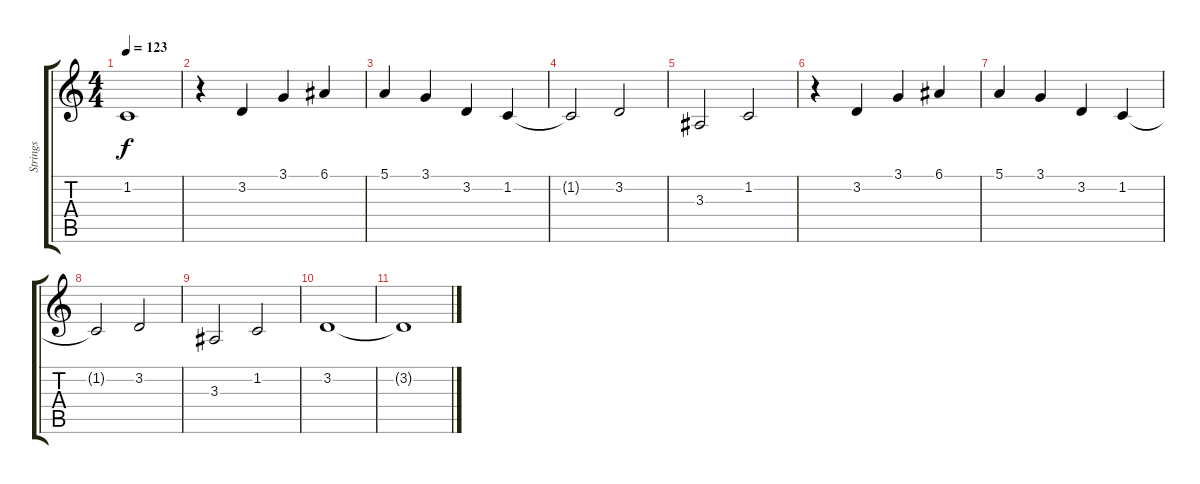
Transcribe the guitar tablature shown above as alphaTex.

\track ("Strings" "Strings") {instrument stringensemble1}
\staff {score tabs}
\tuning (E4 B3 G3 D3 A2 E2) {hide}
\ts (4 4)
\tempo 123
\clef g2
\ks c
1.2.1{dy f} |
r.4 3.2.4 3.1.4 6.1.4 |
5.1.4 3.1.4 3.2.4 1.2.4 |
1.2{t}.2 3.2.2 |
3.3.2 1.2.2 |
r.4 3.2.4 3.1.4 6.1.4 |
5.1.4 3.1.4 3.2.4 1.2.4 |
1.2{t}.2 3.2.2 |
3.3.2 1.2.2 |
3.2.1 |
3.2{t}.1
